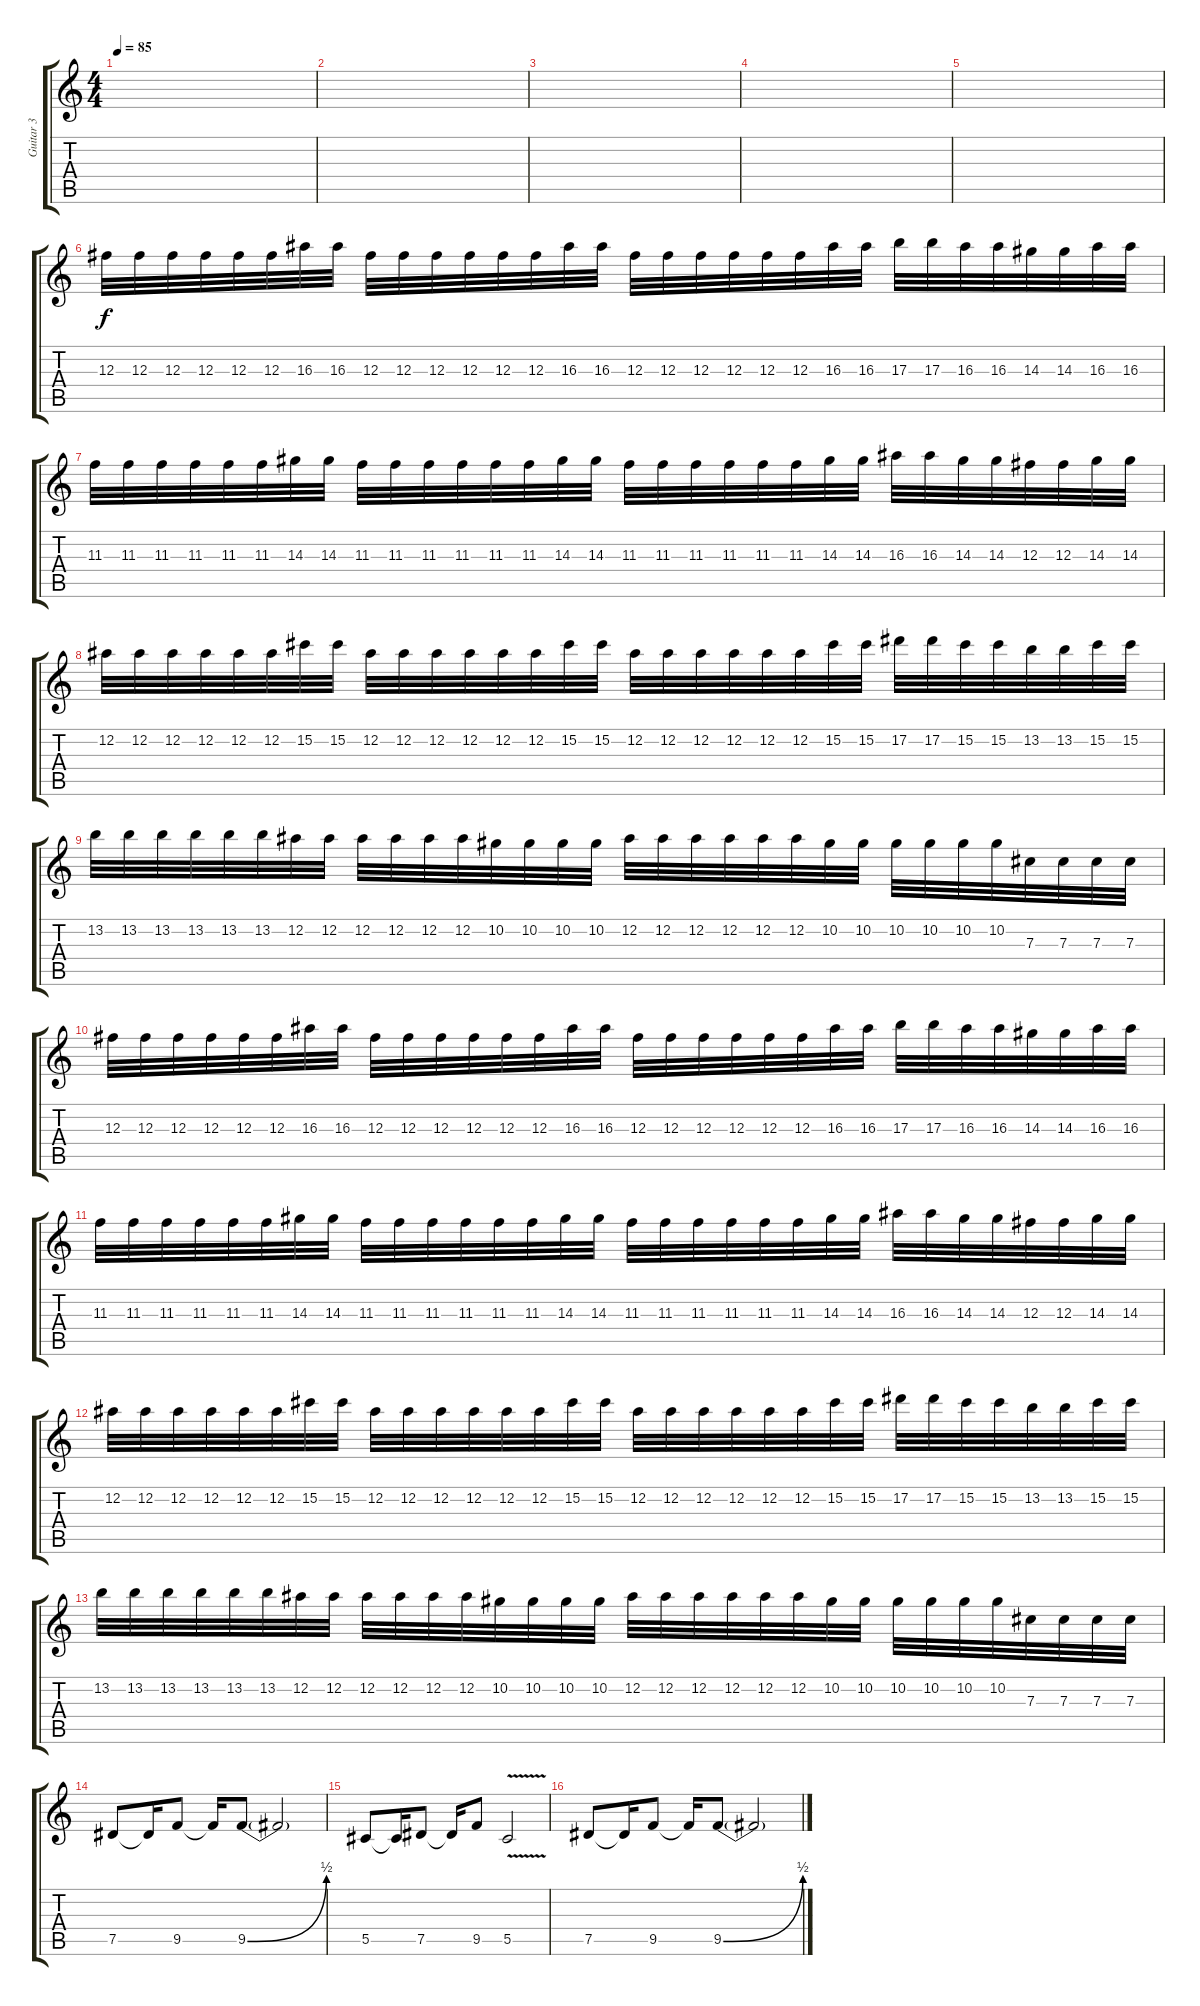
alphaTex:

\track ("Guitar 3" "Guitar 3") {instrument distortionguitar}
\staff {score tabs}
\tuning (Eb4 Bb3 Gb3 Db3 Ab2 Eb2) {hide}
\ts (4 4)
\tempo 85
\clef g2
\ks c
|
|
|
|
|
12.3.32 12.3.32 12.3.32 12.3.32 12.3.32 12.3.32 16.3.32 16.3.32 12.3.32 12.3.32 12.3.32 12.3.32 12.3.32 12.3.32 16.3.32 16.3.32 12.3.32 12.3.32 12.3.32 12.3.32 12.3.32 12.3.32 16.3.32 16.3.32 17.3.32 17.3.32 16.3.32 16.3.32 14.3.32 14.3.32 16.3.32 16.3.32 |
11.3.32 11.3.32 11.3.32 11.3.32 11.3.32 11.3.32 14.3.32 14.3.32 11.3.32 11.3.32 11.3.32 11.3.32 11.3.32 11.3.32 14.3.32 14.3.32 11.3.32 11.3.32 11.3.32 11.3.32 11.3.32 11.3.32 14.3.32 14.3.32 16.3.32 16.3.32 14.3.32 14.3.32 12.3.32 12.3.32 14.3.32 14.3.32 |
12.2.32 12.2.32 12.2.32 12.2.32 12.2.32 12.2.32 15.2.32 15.2.32 12.2.32 12.2.32 12.2.32 12.2.32 12.2.32 12.2.32 15.2.32 15.2.32 12.2.32 12.2.32 12.2.32 12.2.32 12.2.32 12.2.32 15.2.32 15.2.32 17.2.32 17.2.32 15.2.32 15.2.32 13.2.32 13.2.32 15.2.32 15.2.32 |
13.2.32 13.2.32 13.2.32 13.2.32 13.2.32 13.2.32 12.2.32 12.2.32 12.2.32 12.2.32 12.2.32 12.2.32 10.2.32 10.2.32 10.2.32 10.2.32 12.2.32 12.2.32 12.2.32 12.2.32 12.2.32 12.2.32 10.2.32 10.2.32 10.2.32 10.2.32 10.2.32 10.2.32 7.3.32 7.3.32 7.3.32 7.3.32 |
12.3.32 12.3.32 12.3.32 12.3.32 12.3.32 12.3.32 16.3.32 16.3.32 12.3.32 12.3.32 12.3.32 12.3.32 12.3.32 12.3.32 16.3.32 16.3.32 12.3.32 12.3.32 12.3.32 12.3.32 12.3.32 12.3.32 16.3.32 16.3.32 17.3.32 17.3.32 16.3.32 16.3.32 14.3.32 14.3.32 16.3.32 16.3.32 |
11.3.32 11.3.32 11.3.32 11.3.32 11.3.32 11.3.32 14.3.32 14.3.32 11.3.32 11.3.32 11.3.32 11.3.32 11.3.32 11.3.32 14.3.32 14.3.32 11.3.32 11.3.32 11.3.32 11.3.32 11.3.32 11.3.32 14.3.32 14.3.32 16.3.32 16.3.32 14.3.32 14.3.32 12.3.32 12.3.32 14.3.32 14.3.32 |
12.2.32 12.2.32 12.2.32 12.2.32 12.2.32 12.2.32 15.2.32 15.2.32 12.2.32 12.2.32 12.2.32 12.2.32 12.2.32 12.2.32 15.2.32 15.2.32 12.2.32 12.2.32 12.2.32 12.2.32 12.2.32 12.2.32 15.2.32 15.2.32 17.2.32 17.2.32 15.2.32 15.2.32 13.2.32 13.2.32 15.2.32 15.2.32 |
13.2.32 13.2.32 13.2.32 13.2.32 13.2.32 13.2.32 12.2.32 12.2.32 12.2.32 12.2.32 12.2.32 12.2.32 10.2.32 10.2.32 10.2.32 10.2.32 12.2.32 12.2.32 12.2.32 12.2.32 12.2.32 12.2.32 10.2.32 10.2.32 10.2.32 10.2.32 10.2.32 10.2.32 7.3.32 7.3.32 7.3.32 7.3.32 |
7.5.8 7.5{t}.16 9.5.8 9.5{t}.16 9.5{be (bend 0 0 60 2)}.8 9.5{t}.2 |
5.5.8 5.5{t}.16 7.5.8 7.5{t}.16 9.5.8 5.5{v}.2 |
7.5.8 7.5{t}.16 9.5.8 9.5{t}.16 9.5{be (bend 0 0 60 2)}.8 9.5{t}.2
